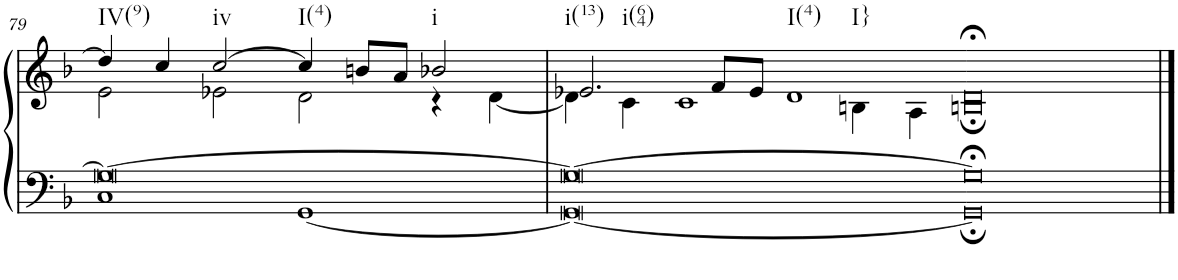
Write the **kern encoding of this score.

**kern	**kern
*part1	*part1
*staff2	*staff1
*I"Organ	*
*I'Org.	*
!!LO:PB:g=z
*clefF4	*clefG2
*k[b-]	*k[b-]
*M4/2	*M4/2
=79	=79
*^	*^
!	!	!LO:TX:b:t=IV(9)	!
0G_	1C	4dd/]	2e\
.	.	4cc/	.
!	!	!LO:TX:b:t=iv	!
.	.	[2cc/	2e-X\
!	!	!LO:TX:b:t=I(4)	!
.	[1GG	4cc/]	2d\
.	.	8bn/L	.
.	.	8a/J	.
!	!	!LO:TX:b:t=i	!
.	.	2b-X/	4r
.	.	.	[4d\
=80	=80	=80	=80
!	!	!LO:TX:b:t=i(13)	!
!	!	!LO:TX:b:t=i(64)	!
0G_	0GG_	2.e-X/	4d\]
.	.	.	4c\
.	.	.	1c
.	.	8f/L	.
.	.	8e-/J	.
!	!	!LO:TX:b:t=I(4)	!
!	!	!LO:TX:b:t=I}	!
.	.	1d	.
.	.	.	4Bn\
.	.	.	4A\
=81-	=81-	=81-	=81-
0G;<]	0GG;]	0d;<	0Bn;
*v	*v	*	*
*	*v	*v
==	==
*-	*-
